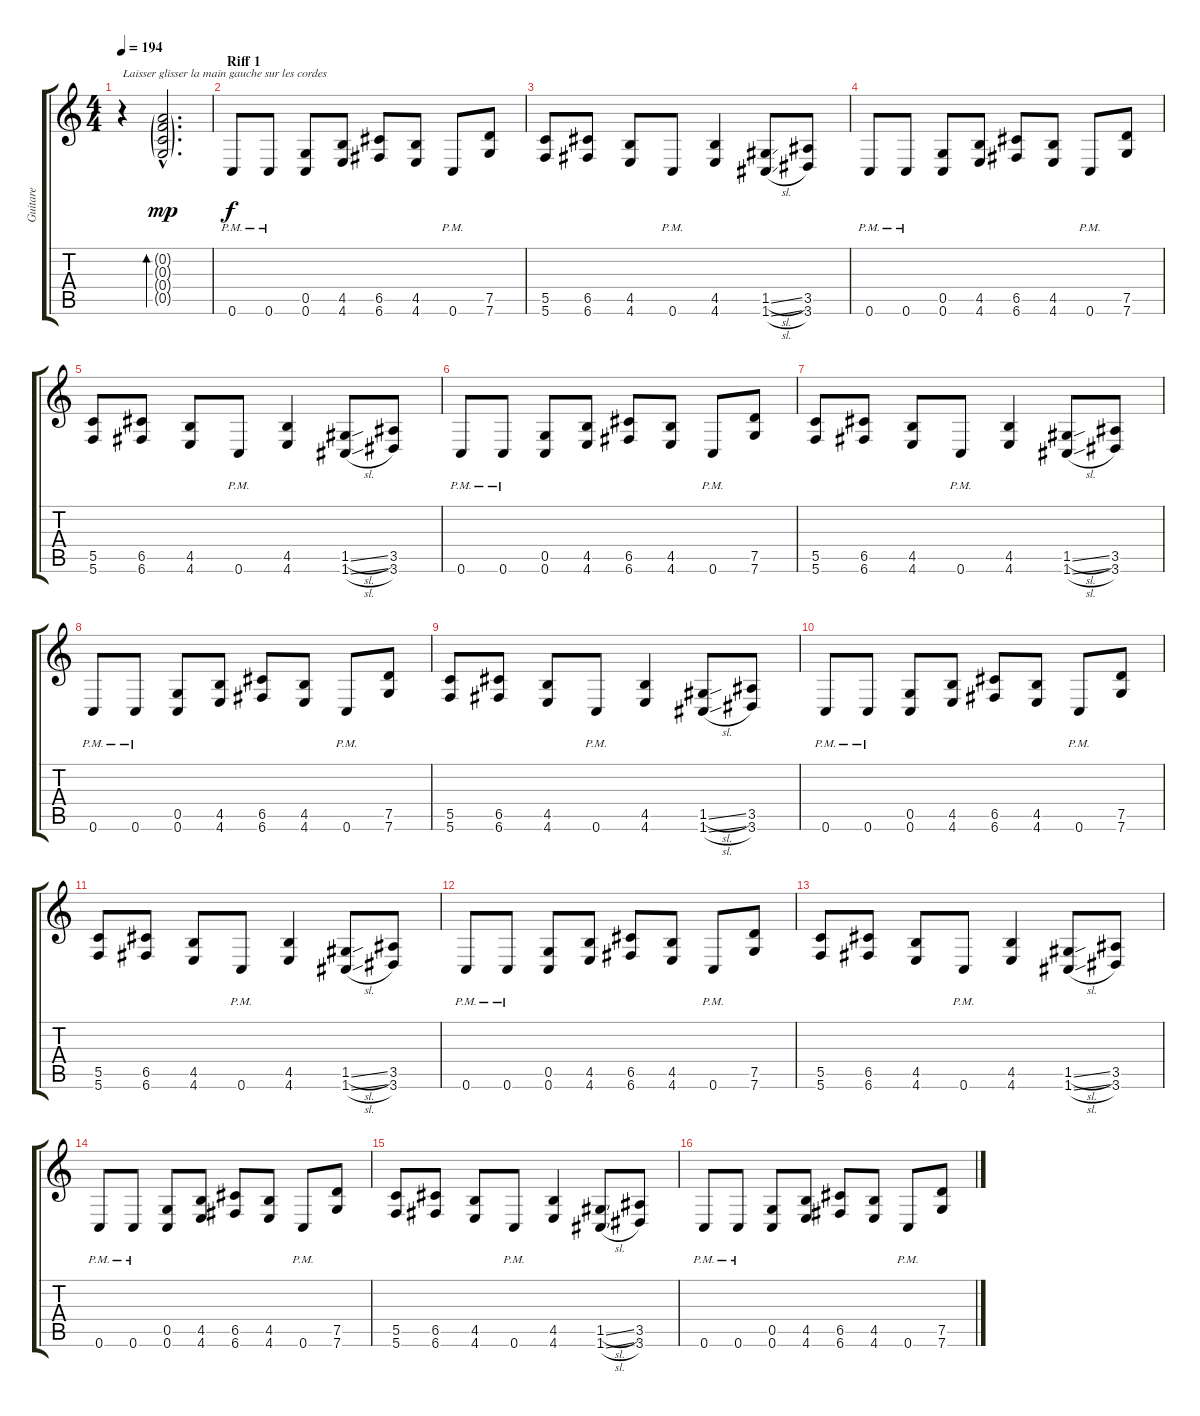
\track ("Guitare" "Guitare") {instrument distortionguitar}
\staff {score tabs}
\tuning (D4 A3 F3 C3 G2 C2) {hide}
\ts (4 4)
\tempo 194
\clef g2
\ks c
r.4{txt "Laisser glisser la main gauche sur les cordes" dy mp volume 7 instrument guitarharmonics} (0.2{g hac} 0.3{g hac} 0.4{g hac} 0.5{g hac}).2{d bd 240} |
\section ("" "Riff 1")
0.6{pm}.8{dy f volume 14 instrument distortionguitar} 0.6{pm}.8 (0.5 0.6).8 (4.5 4.6).8 (6.5 6.6).8 (4.5 4.6).8 0.6{pm}.8 (7.5 7.6).8 |
(5.5 5.6).8 (6.5 6.6).8 (4.5 4.6).8 0.6{pm}.8 (4.5 4.6).4 (1.5{sl} 1.6{sl}).8 (3.5 3.6).8 |
0.6{pm}.8 0.6{pm}.8 (0.5 0.6).8 (4.5 4.6).8 (6.5 6.6).8 (4.5 4.6).8 0.6{pm}.8 (7.5 7.6).8 |
(5.5 5.6).8 (6.5 6.6).8 (4.5 4.6).8 0.6{pm}.8 (4.5 4.6).4 (1.5{sl} 1.6{sl}).8 (3.5 3.6).8 |
0.6{pm}.8 0.6{pm}.8 (0.5 0.6).8 (4.5 4.6).8 (6.5 6.6).8 (4.5 4.6).8 0.6{pm}.8 (7.5 7.6).8 |
(5.5 5.6).8 (6.5 6.6).8 (4.5 4.6).8 0.6{pm}.8 (4.5 4.6).4 (1.5{sl} 1.6{sl}).8 (3.5 3.6).8 |
0.6{pm}.8 0.6{pm}.8 (0.5 0.6).8 (4.5 4.6).8 (6.5 6.6).8 (4.5 4.6).8 0.6{pm}.8 (7.5 7.6).8 |
(5.5 5.6).8 (6.5 6.6).8 (4.5 4.6).8 0.6{pm}.8 (4.5 4.6).4 (1.5{sl} 1.6{sl}).8 (3.5 3.6).8 |
0.6{pm}.8 0.6{pm}.8 (0.5 0.6).8 (4.5 4.6).8 (6.5 6.6).8 (4.5 4.6).8 0.6{pm}.8 (7.5 7.6).8 |
(5.5 5.6).8 (6.5 6.6).8 (4.5 4.6).8 0.6{pm}.8 (4.5 4.6).4 (1.5{sl} 1.6{sl}).8 (3.5 3.6).8 |
0.6{pm}.8 0.6{pm}.8 (0.5 0.6).8 (4.5 4.6).8 (6.5 6.6).8 (4.5 4.6).8 0.6{pm}.8 (7.5 7.6).8 |
(5.5 5.6).8 (6.5 6.6).8 (4.5 4.6).8 0.6{pm}.8 (4.5 4.6).4 (1.5{sl} 1.6{sl}).8 (3.5 3.6).8 |
0.6{pm}.8 0.6{pm}.8 (0.5 0.6).8 (4.5 4.6).8 (6.5 6.6).8 (4.5 4.6).8 0.6{pm}.8 (7.5 7.6).8 |
(5.5 5.6).8 (6.5 6.6).8 (4.5 4.6).8 0.6{pm}.8 (4.5 4.6).4 (1.5{sl} 1.6{sl}).8 (3.5 3.6).8 |
0.6{pm}.8 0.6{pm}.8 (0.5 0.6).8 (4.5 4.6).8 (6.5 6.6).8 (4.5 4.6).8 0.6{pm}.8 (7.5 7.6).8
